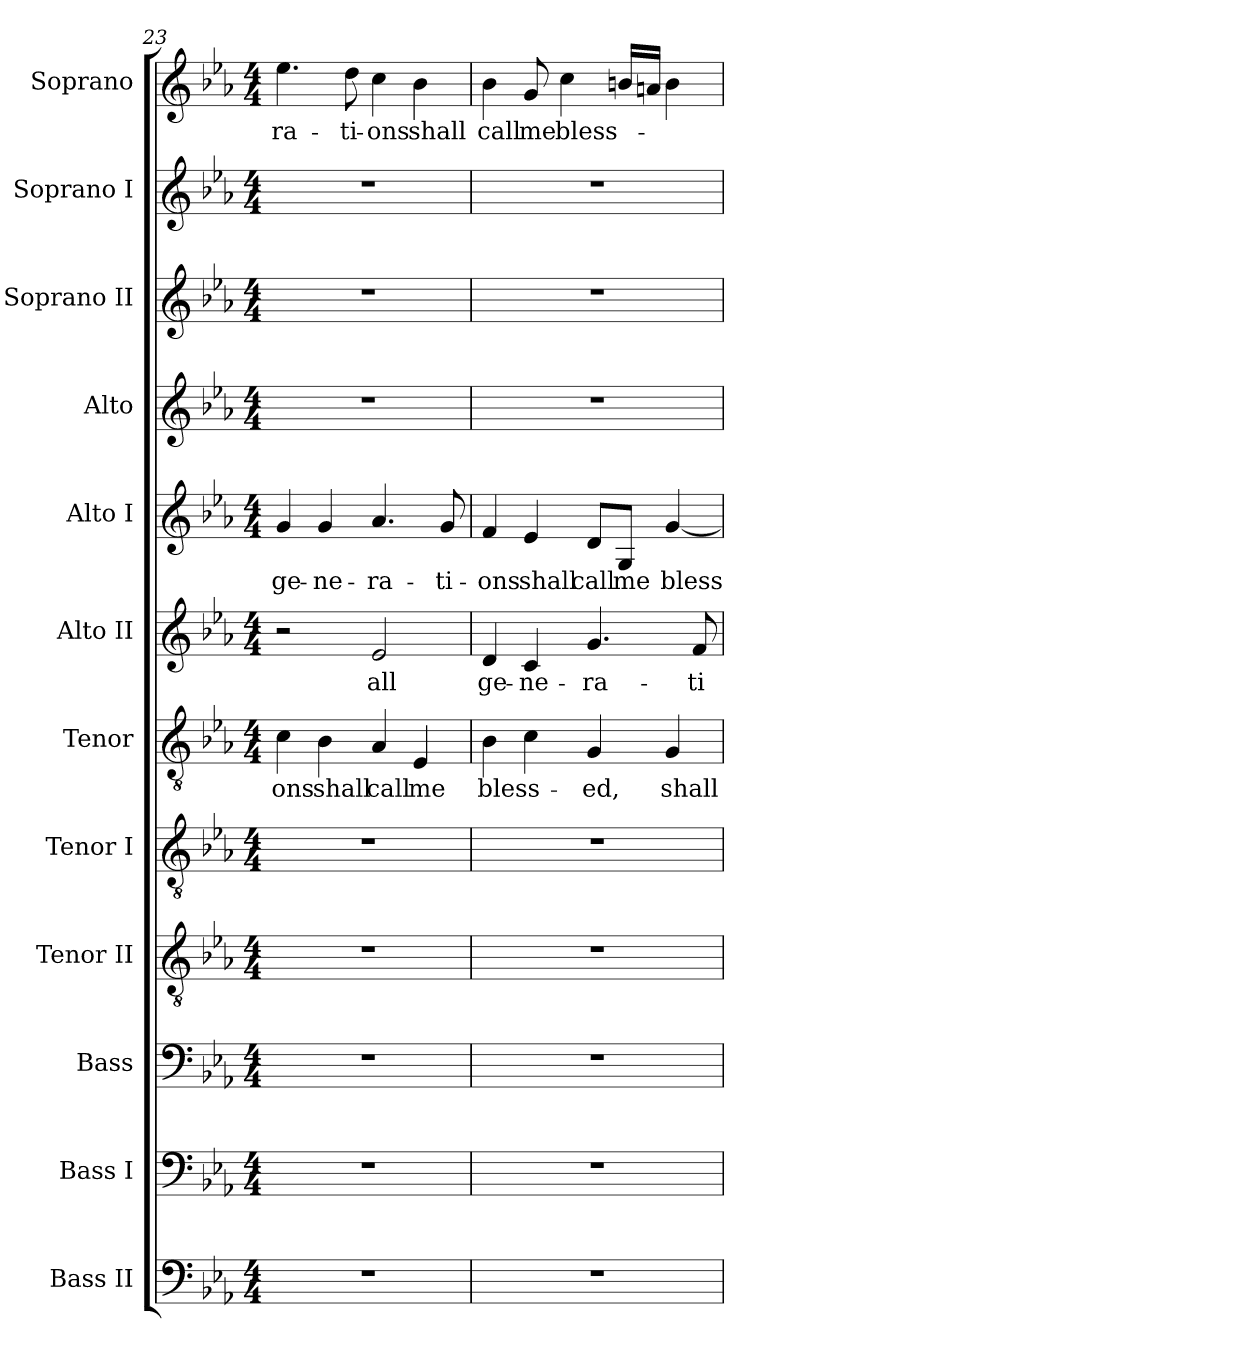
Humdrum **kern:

**kern	**kern	**kern	**kern	**kern	**kern	**text	**kern	**text	**kern	**text	**kern	**kern	**kern	**kern	**text
*part12	*part11	*part10	*part9	*part8	*part7	*part7	*part6	*part6	*part5	*part5	*part4	*part3	*part2	*part1	*part1
*staff12	*staff11	*staff10	*staff9	*staff8	*staff7	*staff7	*staff6	*staff6	*staff5	*staff5	*staff4	*staff3	*staff2	*staff1	*staff1
*I"Bass II	*I"Bass I	*I"Bass	*I"Tenor II	*I"Tenor I	*I"Tenor	*	*I"Alto II	*	*I"Alto I	*	*I"Alto	*I"Soprano II	*I"Soprano I	*I"Soprano	*
*I'BII	*I'BI	*I'B	*I'TII	*I'TI	*I'T	*	*I'AII	*	*I'AI	*	*I'A	*I'SII	*I'SI	*I'S	*
*clefF4	*clefF4	*clefF4	*clefGv2	*clefGv2	*clefGv2	*	*clefG2	*	*clefG2	*	*clefG2	*clefG2	*clefG2	*clefG2	*
*ITrd7c12	*	*ITrd7c12	*ITrd7c12	*ITrd7c12	*ITrd7c12	*	*	*	*	*	*	*	*	*	*
*k[b-e-a-]	*k[b-e-a-]	*k[b-e-a-]	*k[b-e-a-]	*k[b-e-a-]	*k[b-e-a-]	*	*k[b-e-a-]	*	*k[b-e-a-]	*	*k[b-e-a-]	*k[b-e-a-]	*k[b-e-a-]	*k[b-e-a-]	*
*E-:	*E-:	*E-:	*E-:	*E-:	*E-:	*	*E-:	*	*E-:	*	*E-:	*E-:	*E-:	*E-:	*
*M4/4	*M4/4	*M4/4	*M4/4	*M4/4	*M4/4	*	*M4/4	*	*M4/4	*	*M4/4	*M4/4	*M4/4	*M4/4	*
=23	=23	=23	=23	=23	=23	=23	=23	=23	=23	=23	=23	=23	=23	=23	=23
!	!	!	!	!	!	!LO:LY:b:color=#000000	!	!	!	!	!	!	!	!	!
!	!	!	!	!	!	!	!	!	!	!LO:LY:b:color=#000000	!	!	!	!	!
!	!	!	!	!	!	!	!	!	!	!	!	!	!	!	!LO:LY:b:color=#000000
1r	1r	1r	1r	1r	4Ci\	-ons	2r	.	4gi/	ge-	1r	1r	1r	4.ee-i\	-ra-
!	!	!	!	!	!	!LO:LY:b:color=#000000	!	!	!	!	!	!	!	!	!
!	!	!	!	!	!	!	!	!	!	!LO:LY:b:color=#000000	!	!	!	!	!
.	.	.	.	.	4BB-i\	shall	.	.	4gi/	-ne-	.	.	.	.	.
!	!	!	!	!	!	!	!	!	!	!	!	!	!	!	!LO:LY:b:color=#000000
.	.	.	.	.	.	.	.	.	.	.	.	.	.	8ddi\	-ti-
!	!	!	!	!	!	!LO:LY:b:color=#000000	!	!	!	!	!	!	!	!	!
!	!	!	!	!	!	!	!	!LO:LY:b:color=#000000	!	!	!	!	!	!	!
!	!	!	!	!	!	!	!	!	!	!LO:LY:b:color=#000000	!	!	!	!	!
!	!	!	!	!	!	!	!	!	!	!	!	!	!	!	!LO:LY:b:color=#000000
.	.	.	.	.	4AA-i/	call	2e-i/	all	4.a-i/	-ra-	.	.	.	4cci\	-ons
!	!	!	!	!	!	!LO:LY:b:color=#000000	!	!	!	!	!	!	!	!	!
!	!	!	!	!	!	!	!	!	!	!	!	!	!	!	!LO:LY:b:color=#000000
.	.	.	.	.	4EE-i/	me	.	.	.	.	.	.	.	4b-i\	shall
!	!	!	!	!	!	!	!	!	!	!LO:LY:b:color=#000000	!	!	!	!	!
.	.	.	.	.	.	.	.	.	8gi/	-ti-	.	.	.	.	.
!!LO:PB:g=z
=24	=24	=24	=24	=24	=24	=24	=24	=24	=24	=24	=24	=24	=24	=24	=24
!	!	!	!	!	!	!LO:LY:b:color=#000000	!	!	!	!	!	!	!	!	!
!	!	!	!	!	!	!	!	!LO:LY:b:color=#000000	!	!	!	!	!	!	!
!	!	!	!	!	!	!	!	!	!	!LO:LY:b:color=#000000	!	!	!	!	!
!	!	!	!	!	!	!	!	!	!	!	!	!	!	!	!LO:LY:b:color=#000000
1r	1r	1r	1r	1r	4BB-i\	bless-	4di/	ge-	4fi/	-ons	1r	1r	1r	4b-i\	call
!	!	!	!	!	!	!	!	!LO:LY:b:color=#000000	!	!	!	!	!	!	!
!	!	!	!	!	!	!	!	!	!	!LO:LY:b:color=#000000	!	!	!	!	!
!	!	!	!	!	!	!	!	!	!	!	!	!	!	!	!LO:LY:b:color=#000000
.	.	.	.	.	4Ci\	.	4ci/	-ne-	4e-i/	shall	.	.	.	8gi/	me
!	!	!	!	!	!	!	!	!	!	!	!	!	!	!	!LO:LY:b:color=#000000
.	.	.	.	.	.	.	.	.	.	.	.	.	.	4cci\	bless-
!	!	!	!	!	!	!LO:LY:b:color=#000000	!	!	!	!	!	!	!	!	!
!	!	!	!	!	!	!	!	!LO:LY:b:color=#000000	!	!	!	!	!	!	!
!	!	!	!	!	!	!	!	!	!	!LO:LY:b:color=#000000	!	!	!	!	!
.	.	.	.	.	4GGi/	-ed,	4.gi/	-ra-	8di/L	call	.	.	.	.	.
!	!	!	!	!	!	!	!	!	!	!LO:LY:b:color=#000000	!	!	!	!	!
.	.	.	.	.	.	.	.	.	8Gi/J	me	.	.	.	16bni/LL	.
.	.	.	.	.	.	.	.	.	.	.	.	.	.	16ani/JJ	.
!	!	!	!	!	!	!LO:LY:b:color=#000000	!	!	!	!	!	!	!	!	!
!	!	!	!	!	!	!	!	!	!	!LO:LY:b:color=#000000	!	!	!	!	!
.	.	.	.	.	4GGi/	shall	.	.	[<4gi/	bless-	.	.	.	4bi\	.
!	!	!	!	!	!	!	!	!LO:LY:b:color=#000000	!	!	!	!	!	!	!
.	.	.	.	.	.	.	8fi/	-ti-	.	.	.	.	.	.	.
=	=	=	=	=	=	=	=	=	=	=	=	=	=	=	=
*-	*-	*-	*-	*-	*-	*-	*-	*-	*-	*-	*-	*-	*-	*-	*-
